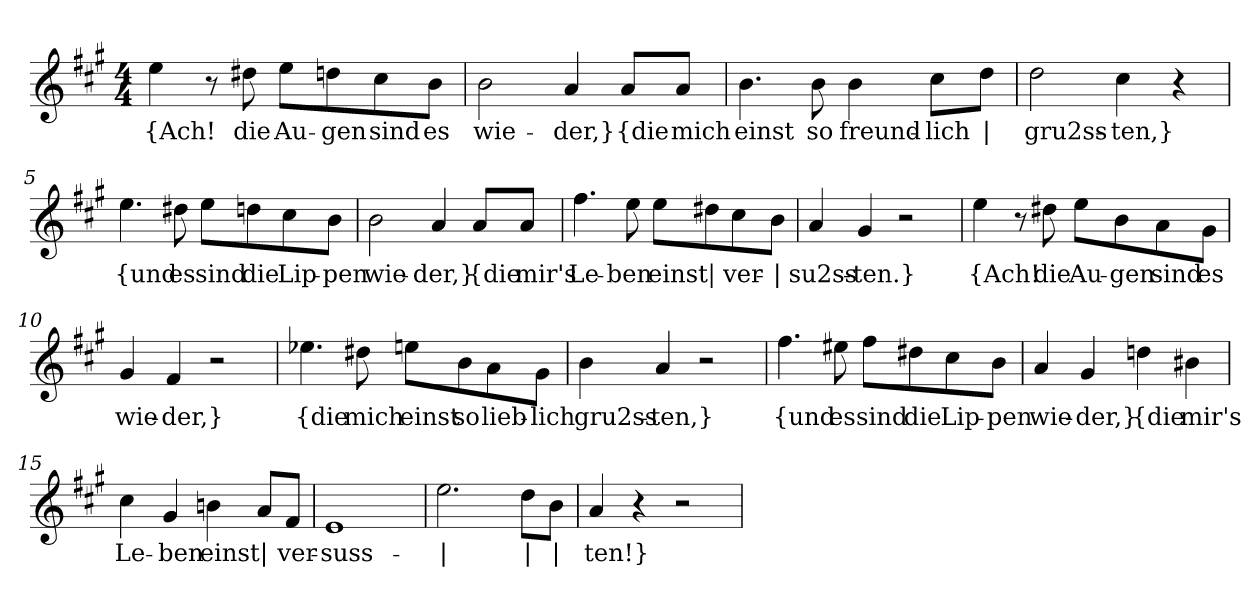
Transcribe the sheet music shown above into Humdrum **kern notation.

**kern	**text
*part1	*part1
*staff1	*staff1
*clefG2	*
*k[f#c#g#]	*
*M4/4	*
=1	=1
!	!LO:LY:b
4ee\	{Ach!
8r	.
!	!LO:LY:b
8dd#X\	die
!	!LO:LY:b
8ee\L	Au-
!	!LO:LY:b
8ddn\	-gen
!	!LO:LY:b
8cc#\	sind
!	!LO:LY:b
8b\J	es
=2	=2
!	!LO:LY:b
2b\	wie-
!	!LO:LY:b
4a/	-der,}
!	!LO:LY:b
8a/L	{die
!	!LO:LY:b
8a/J	mich
=3	=3
!	!LO:LY:b
4.b\	einst
!	!LO:LY:b
8b\	so
!	!LO:LY:b
4b\	freund-
!	!LO:LY:b
8cc#\L	-lich
!	!LO:LY:b
8dd\J	|
=4	=4
!	!LO:LY:b
2dd\	gru2ss-
!	!LO:LY:b
4cc#\	-ten,}
4r	.
!!LO:LB:g=z
=5	=5
!	!LO:LY:b
4.ee\	{und
!	!LO:LY:b
8dd#X\	es
!	!LO:LY:b
8ee\L	sind
!	!LO:LY:b
8ddn\	die
!	!LO:LY:b
8cc#\	Lip-
!	!LO:LY:b
8b\J	-pen
=6	=6
!	!LO:LY:b
2b\	wie-
!	!LO:LY:b
4a/	-der,}
!	!LO:LY:b
8a/L	{die
!	!LO:LY:b
8a/J	mir's
=7	=7
!	!LO:LY:b
4.ff#\	Le-
!	!LO:LY:b
8ee\	-ben
!	!LO:LY:b
8ee\L	einst
!	!LO:LY:b
8dd#X\	|
!	!LO:LY:b
8cc#\	ver-
!	!LO:LY:b
8b\J	|
=8	=8
!	!LO:LY:b
4a/	-su2ss-
!	!LO:LY:b
4g#/	-ten.}
2r	.
!!LO:LB:g=z
=9	=9
!	!LO:LY:b
4ee\	{Ach!
8r	.
!	!LO:LY:b
8dd#X\	die
!	!LO:LY:b
8ee\L	Au-
!	!LO:LY:b
8b\	-gen
!	!LO:LY:b
8a\	sind
!	!LO:LY:b
8g#\J	es
=10	=10
!	!LO:LY:b
4g#/	wie-
!	!LO:LY:b
4f#/	-der,}
2r	.
=11	=11
!	!LO:LY:b
4.ee-X\	{die
!	!LO:LY:b
8dd#X\	mich
!	!LO:LY:b
8een\L	einst
!	!LO:LY:b
8b\	so
!	!LO:LY:b
8a\	lieb-
!	!LO:LY:b
8g#\J	-lich
=12	=12
!	!LO:LY:b
4b\	gru2ss-
!	!LO:LY:b
4a/	-ten,}
2r	.
!!LO:LB:g=z
=13	=13
!	!LO:LY:b
4.ff#\	{und
!	!LO:LY:b
8ee#X\	es
!	!LO:LY:b
8ff#\L	sind
!	!LO:LY:b
8dd#X\	die
!	!LO:LY:b
8cc#\	Lip-
!	!LO:LY:b
8b\J	-pen
=14	=14
!	!LO:LY:b
4a/	wie-
!	!LO:LY:b
4g#/	-der,}
!	!LO:LY:b
4ddn\	{die
!	!LO:LY:b
4b#X\	mir's
=15	=15
!	!LO:LY:b
4cc#\	Le-
!	!LO:LY:b
4g#/	-ben
!	!LO:LY:b
4bn\	einst
!	!LO:LY:b
8a/L	|
!	!LO:LY:b
8f#/J	ver-
=16	=16
!	!LO:LY:b
1e	-suss-
=17	=17
!	!LO:LY:b
2.ee\	|
!	!LO:LY:b
8dd\L	|
!	!LO:LY:b
8b\J	|
=18	=18
!	!LO:LY:b
4a/	-ten!}
4r	.
2r	.
=	=
*-	*-
